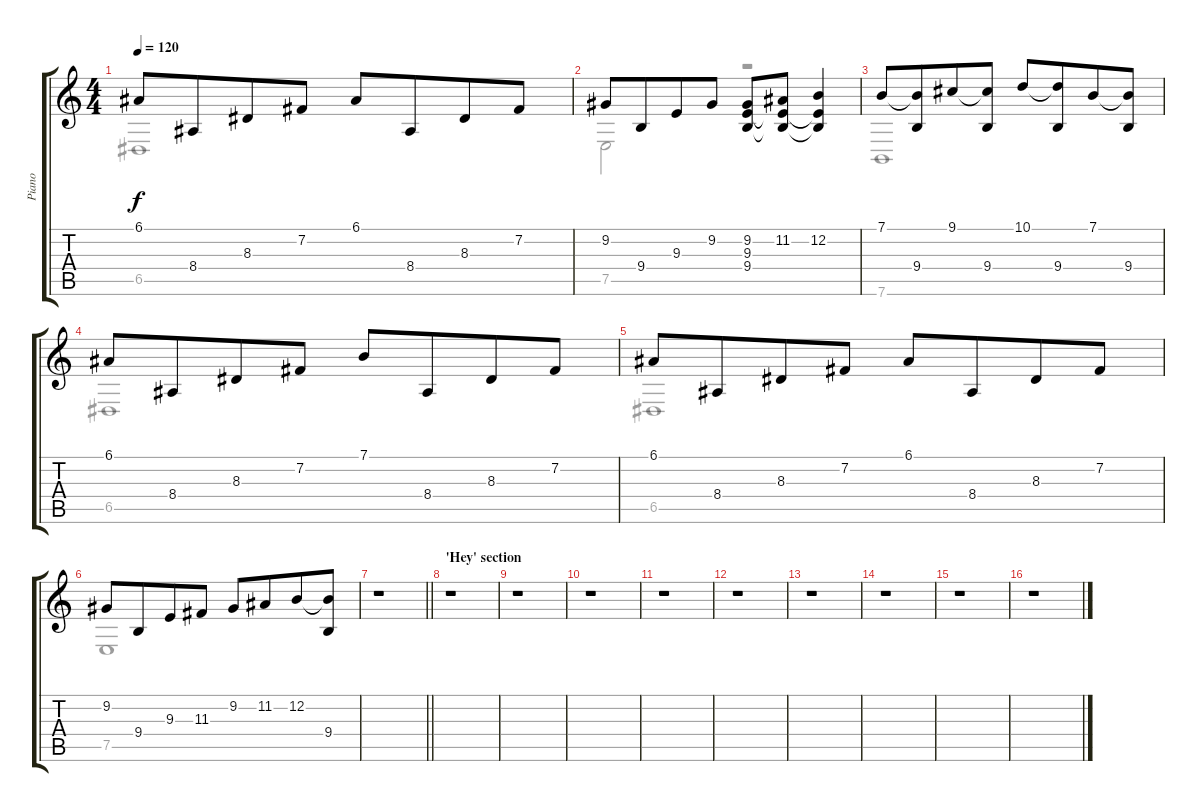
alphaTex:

\track ("Piano" "Piano") {instrument acousticgrandpiano}
\staff {score tabs}
\tuning (E4 B3 G3 D3 A2 E2) {hide}
\voice
\ts (4 4)
\tempo 120
\clef g2
\ks c
6.1.8{dy f} 8.4.8{beam merge} 8.3.8 7.2.8 6.1.8 8.4.8{beam merge} 8.3.8 7.2.8 |
9.2.8 9.4.8{beam merge} 9.3.8 9.2.8 (9.2 9.3 9.4).8 (11.2 9.3{t} 9.4{t}).8 (12.2 9.3{t} 9.4{t}).4 |
7.1.8 (7.1{t} 9.4).8{beam merge} 9.1.8 (9.1{t} 9.4).8 10.1.8 (10.1{t} 9.4).8{beam merge} 7.1.8 (7.1{t} 9.4).8 |
6.1.8 8.4.8{beam merge} 8.3.8 7.2.8 7.1.8 8.4.8{beam merge} 8.3.8 7.2.8 |
6.1.8 8.4.8{beam merge} 8.3.8 7.2.8 6.1.8 8.4.8{beam merge} 8.3.8 7.2.8 |
9.2.8 9.4.8{beam merge} 9.3.8 11.3.8 9.2.8 11.2.8{beam merge} 12.2.8 (12.2{t} 9.4).8 |
\barLineRight lightlight
r.1 |
\section ("" "'Hey' section")
r.1 |
r.1 |
r.1 |
r.1 |
r.1 |
r.1 |
r.1 |
r.1 |
r.1
\voice
\clef g2
\ottava regular
\simile none
\ks c
6.5.1{dy f} |
7.5.2 r.2 |
7.6.1 |
6.5.1 |
6.5.1 |
7.5.1 |
\barLineRight lightlight
|
|
|
|
|
|
|
|
|
